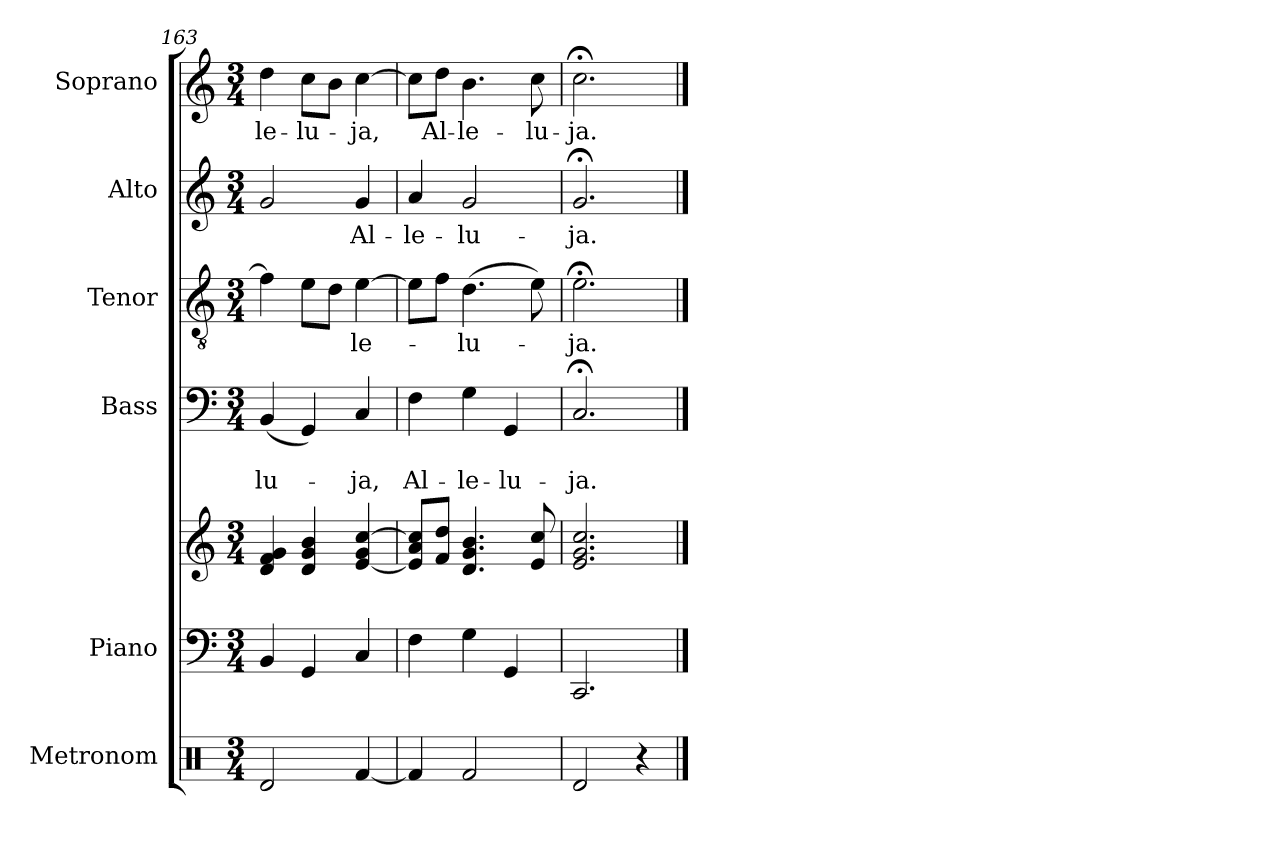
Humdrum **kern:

**kern	**kern	**kern	**kern	**text	**text	**kern	**text	**kern	**text	**kern	**text
*part6	*part5	*part5	*part4	*part4	*part4	*part3	*part3	*part2	*part2	*part1	*part1
*staff7	*staff6	*staff5	*staff4	*staff4	*staff4	*staff3	*staff3	*staff2	*staff2	*staff1	*staff1
*I"Metronom	*I"Piano	*	*I"Bass	*	*	*I"Tenor	*	*I"Alto	*	*I"Soprano	*
*I'Metr.	*I'Pno	*	*	*	*	*	*	*	*	*	*
*clefX	*clefF4	*clefG2	*clefF4	*	*	*clefGv2	*	*clefG2	*	*clefG2	*
*k[]	*k[]	*k[]	*k[]	*	*	*k[]	*	*k[]	*	*k[]	*
*M3/4	*M3/4	*M3/4	*M3/4	*	*	*M3/4	*	*M3/4	*	*M3/4	*
=163	=163	=163	=163	=163	=163	=163	=163	=163	=163	=163	=163
!	!	!	!	!	!LO:LY:b	!	!	!	!	!	!LO:LY:b
2Rd/	4BB/	4d/ 4f/ 4g/	(<4BB/	.	-lu-	4f\]	.	2g/	.	4dd\	-le-
!	!	!	!	!	!	!	!	!	!	!	!LO:LY:b
.	4GG/	4d/ 4g/ 4b/	4GG/)	.	.	8e\L	.	.	.	8cc\L	-lu-
.	.	.	.	.	.	8d\J	.	.	.	8b\J	.
!	!	!	!	!	!LO:LY:b	!	!LO:LY:b	!	!LO:LY:b	!	!LO:LY:b
[4Rf/	4C/	[4e/ 4g/ [4cc/	4C/	.	-ja,	[4e\	-le-	4g/	Al-	[4cc\	-ja,
=164	=164	=164	=164	=164	=164	=164	=164	=164	=164	=164	=164
*	*	*	*	*	*	*	*	*	*	*MM140	*
!	!	!	!	!	!LO:LY:b	!	!	!	!LO:LY:b	!	!
4Rf/]	4F\	8e/] 8a/ 8cc/]L	4F\	.	Al-	8e\L]	.	4a/	-le-	8cc\L]	.
!	!	!	!	!	!	!	!	!	!	!	!LO:LY:b
.	.	8f/ 8dd/J	.	.	.	8f\J	.	.	.	8dd\J	Al-
!	!	!	!	!	!LO:LY:b	!	!LO:LY:b	!	!LO:LY:b	!	!LO:LY:b
2Rf/	4G\	4.d/ 4.g/ 4.b/	4G\	.	-le-	(>4.d\	-lu-	2g/	-lu-	4.b\	-le-
!	!	!	!	!	!LO:LY:b	!	!	!	!	!	!
.	4GG/	.	4GG/	.	-lu-	.	.	.	.	.	.
*	*	*	*	*	*	*	*	*	*	*MM100	*
!	!	!	!	!	!	!	!	!	!	!	!LO:LY:b
.	.	8e/ 8cc/	.	.	.	8e\)	.	.	.	8cc\	-lu-
=165	=165	=165	=165	=165	=165	=165	=165	=165	=165	=165	=165
!	!	!	!	!	!LO:LY:b	!	!LO:LY:b	!	!LO:LY:b	!	!LO:LY:b
2Rd/	2.CC/	2.e/ 2.g/ 2.cc/	2.C;</	.	-ja.	2.e;<\	-ja.	2.g;</	-ja.	2.cc;<\	-ja.
4r	.	.	.	.	.	.	.	.	.	.	.
==	==	==	==	==	==	==	==	==	==	==	==
*-	*-	*-	*-	*-	*-	*-	*-	*-	*-	*-	*-
